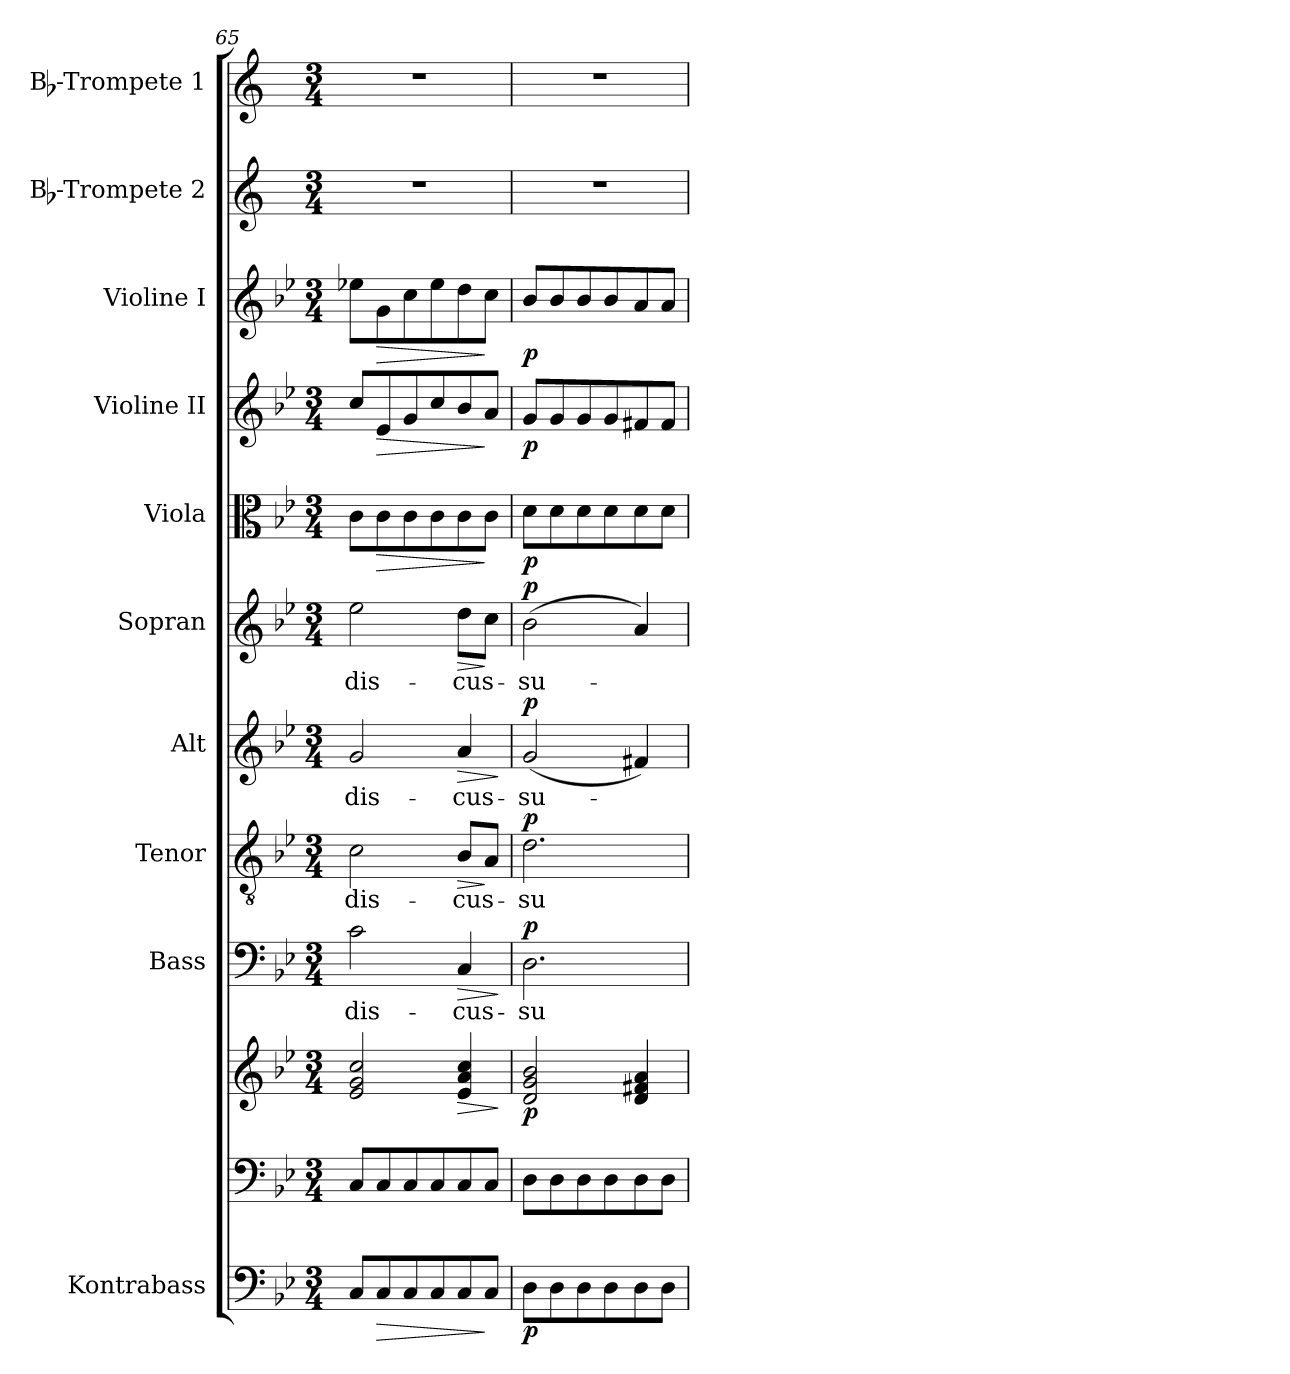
**kern	**dynam	**kern	**kern	**dynam	**kern	**text	**dynam	**kern	**text	**dynam	**kern	**text	**dynam	**kern	**text	**dynam	**kern	**dynam	**kern	**dynam	**kern	**dynam	**kern	**kern
*part11	*part11	*part10	*part10	*part10	*part9	*part9	*part9	*part8	*part8	*part8	*part7	*part7	*part7	*part6	*part6	*part6	*part5	*part5	*part4	*part4	*part3	*part3	*part2	*part1
*staff12	*staff12	*staff11	*staff10	*staff10/11	*staff9	*staff9	*staff9	*staff8	*staff8	*staff8	*staff7	*staff7	*staff7	*staff6	*staff6	*staff6	*staff5	*staff5	*staff4	*staff4	*staff3	*staff3	*staff2	*staff1
*I"Kontrabass	*	*	*	*	*I"Bass	*	*	*I"Tenor	*	*	*I"Alt	*	*	*I"Sopran	*	*	*I"Viola	*	*I"Violine II	*	*I"Violine I	*	*I"Bb-Trompete 2	*I"Bb-Trompete 1
*I'Kb.	*	*	*	*	*I'B.	*	*	*I'T.	*	*	*I'A.	*	*	*I'S.	*	*	*I'Vla.	*	*I'Vl. II	*	*I'Vl. I	*	*I'Bb Trp. 2	*I'Bb Trp. 1
*clefF4	*	*clefF4	*clefG2	*	*clefF4	*	*	*clefGv2	*	*	*clefG2	*	*	*clefG2	*	*	*clefC3	*	*clefG2	*	*clefG2	*	*clefG2	*clefG2
*ITrd7c12	*	*	*	*	*	*	*	*	*	*	*	*	*	*	*	*	*	*	*	*	*	*	*ITrd1c2	*ITrd1c2
*k[b-e-]	*	*k[b-e-]	*k[b-e-]	*	*k[b-e-]	*	*	*k[b-e-]	*	*	*k[b-e-]	*	*	*k[b-e-]	*	*	*k[b-e-]	*	*k[b-e-]	*	*k[b-e-]	*	*k[b-e-]	*k[b-e-]
*B-:	*	*B-:	*B-:	*	*B-:	*	*	*B-:	*	*	*B-:	*	*	*B-:	*	*	*B-:	*	*B-:	*	*B-:	*	*B-:	*B-:
*M3/4	*	*M3/4	*M3/4	*	*M3/4	*	*	*M3/4	*	*	*M3/4	*	*	*M3/4	*	*	*M3/4	*	*M3/4	*	*M3/4	*	*M3/4	*M3/4
=65	=65	=65	=65	=65	=65	=65	=65	=65	=65	=65	=65	=65	=65	=65	=65	=65	=65	=65	=65	=65	=65	=65	=65	=65
!	!	!	!	!	!	!LO:LY:b	!	!	!LO:LY:b	!	!	!LO:LY:b	!	!	!LO:LY:b	!	!	!	!	!	!	!	!	!
8CC/L	.	8C/L	2e-/ 2g/ 2cc/	.	2c\	dis-	.	2c\	dis-	.	2g/	dis-	.	2ee-\	dis-	.	8c\L	.	8cc/L	.	8ee-X\L	.	2.r	2.r
!	!LO:HP:b	!	!	!	!	!	!	!	!	!	!	!	!	!	!	!	!	!LO:HP:b	!	!LO:HP:b	!	!LO:HP:b	!	!
8CC/	>	8C/	.	.	.	.	.	.	.	.	.	.	.	.	.	.	8c\	>	8e-/	>	8g\	>	.	.
8CC/	.	8C/	.	.	.	.	.	.	.	.	.	.	.	.	.	.	8c\	.	8g/	.	8cc\	.	.	.
8CC/	.	8C/	.	.	.	.	.	.	.	.	.	.	.	.	.	.	8c\	.	8cc/	.	8ee-\	.	.	.
!	!	!	!	!LO:HP:b	!	!LO:LY:b	!LO:HP:b	!	!LO:LY:b	!LO:HP:b	!	!LO:LY:b	!LO:HP:b	!	!LO:LY:b	!LO:HP:b	!	!	!	!	!	!	!	!
8CC/	.	8C/	4e-/ 4a/ 4cc/	>	4C/	-cus-	>	8B-/L	-cus-	>	4a/	-cus-	>	8dd\L	-cus-	>	8c\	.	8b-/	.	8dd\	.	.	.
8CC/J	]	8C/J	.	.	.	.	.	8A/J	.	]	.	.	.	8cc\J	.	]	8c\J	]	8a/J	]	8cc\J	]	.	.
.	.	.	.	]	.	.	]	.	.	.	.	.	]	.	.	.	.	.	.	.	.	.	.	.
=66	=66	=66	=66	=66	=66	=66	=66	=66	=66	=66	=66	=66	=66	=66	=66	=66	=66	=66	=66	=66	=66	=66	=66	=66
!	!LO:DY:b	!	!	!LO:DY:b	!	!LO:LY:b	!LO:DY:a	!	!LO:LY:b	!LO:DY:a	!	!LO:LY:b	!LO:DY:a	!	!LO:LY:b	!LO:DY:a	!	!LO:DY:b	!	!LO:DY:b	!	!LO:DY:b	!	!
8DD\L	p	8D\L	2d/ 2g/ 2b-/	p	2.D\	-su-	p	2.d\	-su-	p	(<2g/	-su-	p	(>2b-\	-su-	p	8d\L	p	8g/L	p	8b-/L	p	2.r	2.r
8DD\	.	8D\	.	.	.	.	.	.	.	.	.	.	.	.	.	.	8d\	.	8g/	.	8b-/	.	.	.
8DD\	.	8D\	.	.	.	.	.	.	.	.	.	.	.	.	.	.	8d\	.	8g/	.	8b-/	.	.	.
8DD\	.	8D\	.	.	.	.	.	.	.	.	.	.	.	.	.	.	8d\	.	8g/	.	8b-/	.	.	.
8DD\	.	8D\	4d/ 4f#X/ 4a/	.	.	.	.	.	.	.	4f#X/)	.	.	4a/)	.	.	8d\	.	8f#X/	.	8a/	.	.	.
8DD\J	.	8D\J	.	.	.	.	.	.	.	.	.	.	.	.	.	.	8d\J	.	8f#/J	.	8a/J	.	.	.
=	=	=	=	=	=	=	=	=	=	=	=	=	=	=	=	=	=	=	=	=	=	=	=	=
*-	*-	*-	*-	*-	*-	*-	*-	*-	*-	*-	*-	*-	*-	*-	*-	*-	*-	*-	*-	*-	*-	*-	*-	*-
